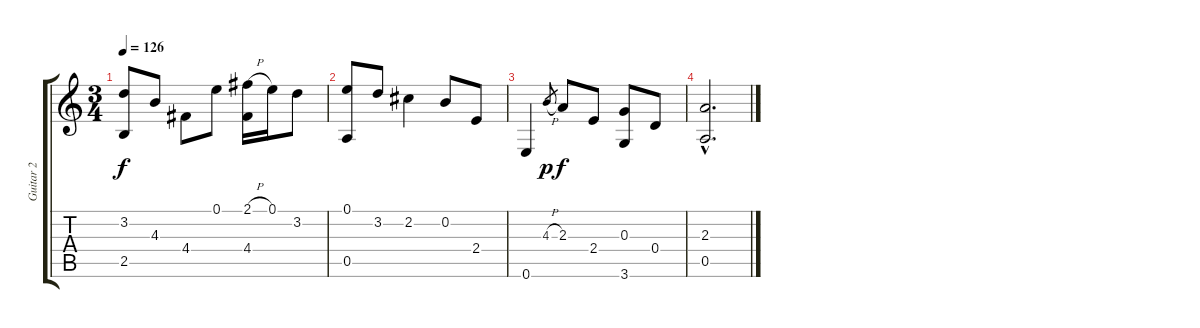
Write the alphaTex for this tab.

\track ("Guitar 2 " "Guitar 2 ") {instrument acousticguitarnylon}
\staff {score tabs}
\tuning (E4 B3 G3 D3 A2 E2) {hide}
\ts (3 4)
\tempo 126
\clef g2
\ks c
(3.2 2.5).8{dy f} 4.3.8 4.4.8 0.1.8 (2.1{h} 4.4).16 0.1.16 3.2.8 |
(0.1 0.5).8 3.2.8 2.2.4 0.2.8 2.4.8 |
0.6.4 4.3{h}.8{gr dy p} 2.3.8{dy f} 2.4.8 (0.3 3.6).8 0.4.8 |
(2.3{hac} 0.5{hac}).2{d}
